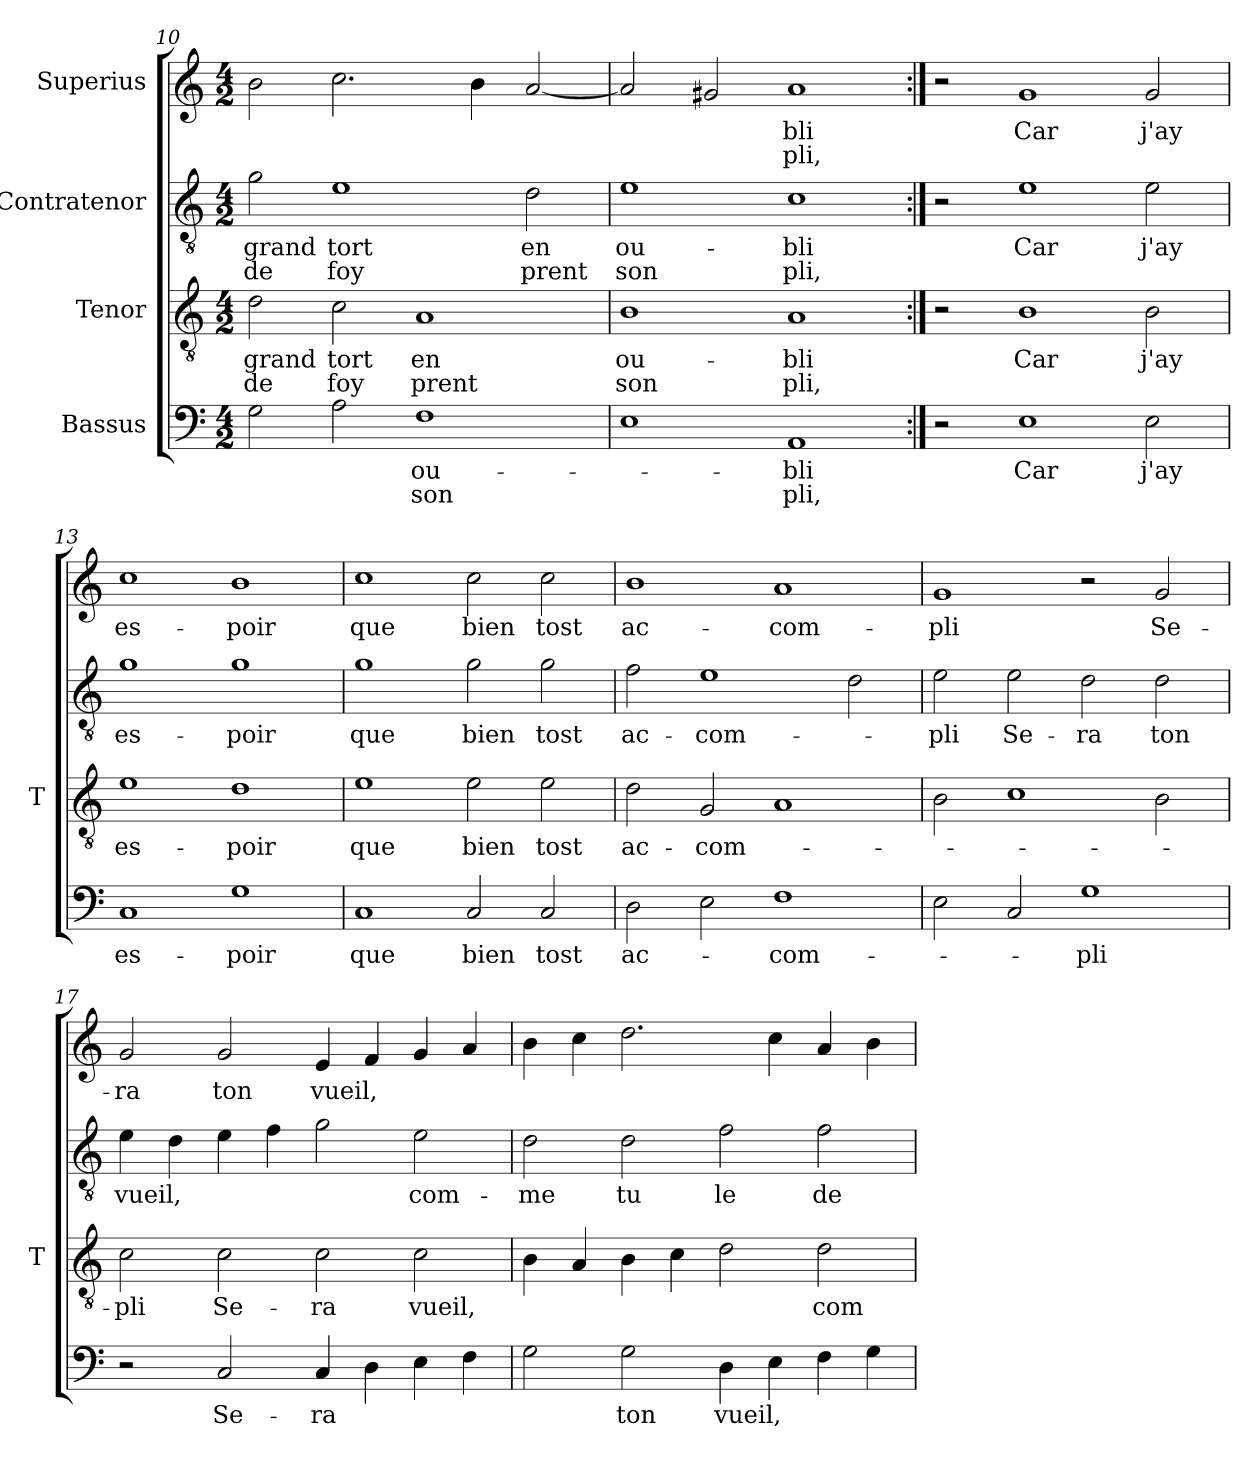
**kern	**text	**text	**kern	**text	**text	**kern	**text	**text	**kern	**text	**text
*part4	*part4	*part4	*part3	*part3	*part3	*part2	*part2	*part2	*part1	*part1	*part1
*staff4	*staff4	*staff4	*staff3	*staff3	*staff3	*staff2	*staff2	*staff2	*staff1	*staff1	*staff1
*I"Bassus	*	*	*I"Tenor	*	*	*I"Contratenor	*	*	*I"Superius	*	*
*	*	*	*I'T	*	*	*	*	*	*	*	*
*clefF4	*	*	*clefGv2	*	*	*clefGv2	*	*	*clefG2	*	*
*k[]	*	*	*k[]	*	*	*k[]	*	*	*k[]	*	*
*M4/2	*	*	*M4/2	*	*	*M4/2	*	*	*M4/2	*	*
=10	=10	=10	=10	=10	=10	=10	=10	=10	=10	=10	=10
2G	.	.	2d	-grand	-de	2g	-grand	-de	2b	.	.
2A	.	.	2c	-tort	-foy	1e	-tort	-foy	2.cc	.	.
1F	ou-	-son	1A	-en	-prent	.	.	.	.	.	.
.	.	.	.	.	.	.	.	.	4b	.	.
.	.	.	.	.	.	2d	-en	-prent	[2a	.	.
=11	=11	=11	=11	=11	=11	=11	=11	=11	=11	=11	=11
1E	.	.	1B	ou-	-son	1e	ou-	-son	2a]	.	.
.	.	.	.	.	.	.	.	.	2g#X	.	.
1AA	-bli	-pli,	1A	-bli	-pli,	1c	-bli	-pli,	1a	-bli	-pli,
=12:|!	=12:|!	=12:|!	=12:|!	=12:|!	=12:|!	=12:|!	=12:|!	=12:|!	=12:|!	=12:|!	=12:|!
2r	.	.	2r	.	.	2r	.	.	2r	.	.
1E	-Car	.	1B	-Car	.	1e	-Car	.	1g	-Car	.
2E	-j'ay	.	2B	-j'ay	.	2e	-j'ay	.	2g	-j'ay	.
=13	=13	=13	=13	=13	=13	=13	=13	=13	=13	=13	=13
1C	es-	.	1e	es-	.	1g	es-	.	1cc	es-	.
1G	-poir	.	1d	-poir	.	1g	-poir	.	1b	-poir	.
=14	=14	=14	=14	=14	=14	=14	=14	=14	=14	=14	=14
1C	-que	.	1e	-que	.	1g	-que	.	1cc	-que	.
2C	-bien	.	2e	-bien	.	2g	-bien	.	2cc	-bien	.
2C	-tost	.	2e	-tost	.	2g	-tost	.	2cc	-tost	.
=15	=15	=15	=15	=15	=15	=15	=15	=15	=15	=15	=15
2D	ac-	.	2d	ac-	.	2f	ac-	.	1b	ac-	.
2E	.	.	2G	com-	.	1e	com-	.	.	.	.
1F	com-	.	1A	.	.	.	.	.	1a	com-	.
.	.	.	.	.	.	2d	.	.	.	.	.
=16	=16	=16	=16	=16	=16	=16	=16	=16	=16	=16	=16
2E	.	.	2B	.	.	2e	-pli	.	1g	-pli	.
2C	.	.	1c	.	.	2e	Se-	.	.	.	.
1G	-pli	.	.	.	.	2d	-ra	.	2r	.	.
.	.	.	2B	.	.	2d	-ton	.	2g	Se-	.
=17	=17	=17	=17	=17	=17	=17	=17	=17	=17	=17	=17
2r	.	.	2c	-pli	.	4e	-vueil,	.	2g	-ra	.
.	.	.	.	.	.	4d	.	.	.	.	.
2C	Se-	.	2c	Se-	.	4e	.	.	2g	-ton	.
.	.	.	.	.	.	4f	.	.	.	.	.
4C	-ra	.	2c	-ra	.	2g	.	.	4e	-vueil,	.
4D	.	.	.	.	.	.	.	.	4f	.	.
4E	.	.	2c	-vueil,	.	2e	com-	.	4g	.	.
4F	.	.	.	.	.	.	.	.	4a	.	.
=18	=18	=18	=18	=18	=18	=18	=18	=18	=18	=18	=18
2G	.	.	4B	.	.	2d	-me	.	4b	.	.
.	.	.	4A	.	.	.	.	.	4cc	.	.
2G	-ton	.	4B	.	.	2d	-tu	.	2.dd	.	.
.	.	.	4c	.	.	.	.	.	.	.	.
4D	-vueil,	.	2d	.	.	2f	-le	.	.	.	.
4E	.	.	.	.	.	.	.	.	4cc	.	.
4F	.	.	2d	com-	.	2f	de-	.	4a	.	.
4G	.	.	.	.	.	.	.	.	4b	.	.
=	=	=	=	=	=	=	=	=	=	=	=
*-	*-	*-	*-	*-	*-	*-	*-	*-	*-	*-	*-
